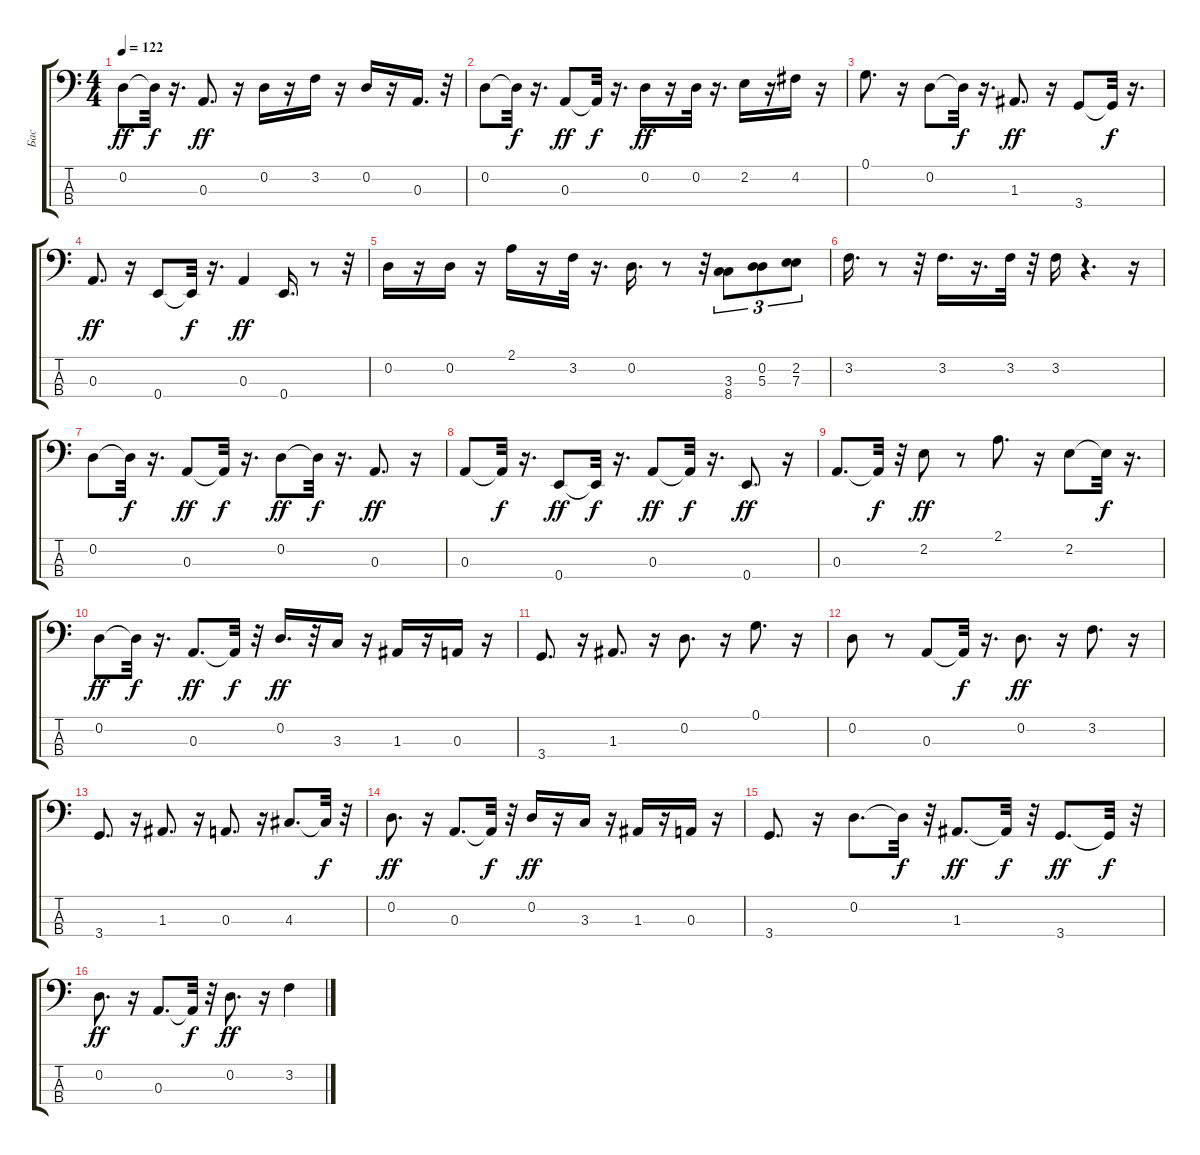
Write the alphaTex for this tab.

\track ("Бас" "Бас") {instrument fretlessbass}
\staff {score tabs}
\tuning (G2 D2 A1 E1) {hide}
\ts (4 4)
\tempo 122
\clef f4
\ks c
0.2.8{dy ff} 0.2{t}.32{dy f} r.16{d} 0.3.8{d dy ff} r.16 0.2.16 r.16 3.2.16 r.16 0.2.16 r.16 0.3.16{d} r.32 |
0.2.8 0.2{t}.32{dy f} r.16{d} 0.3.8{dy ff} 0.3{t}.32{dy f} r.16{d} 0.2.16{dy ff} r.16 0.2.32 r.16{d} 2.2.16 r.16 4.2.16 r.16 |
0.1.8{d} r.16 0.2.8 0.2{t}.32{dy f} r.16{d} 1.3.8{d dy ff} r.16 3.4.8 3.4{t}.32{dy f} r.16{d} |
0.3.8{d dy ff} r.16 0.4.8 0.4{t}.32{dy f} r.16{d} 0.3.4{dy ff} 0.4.16{d} r.8 r.32 |
0.2.16 r.16 0.2.16 r.16 2.1.16 r.16 3.2.32 r.16{d} 0.2.16{d} r.8 r.32 (3.3 8.4).8{tu (3 2)} (0.2 5.3).8{tu (3 2)} (2.2 7.3).8{tu (3 2)} |
3.2.16{d} r.8 r.32 3.2.16{d} r.16{d} 3.2.32 r.32 3.2.16 r.4{d} r.16 |
0.2.8 0.2{t}.32{dy f} r.16{d} 0.3.8{dy ff} 0.3{t}.32{dy f} r.16{d} 0.2.8{dy ff} 0.2{t}.32{dy f} r.16{d} 0.3.8{d dy ff} r.16 |
0.3.8 0.3{t}.32{dy f} r.16{d} 0.4.8{dy ff} 0.4{t}.32{dy f} r.16{d} 0.3.8{dy ff} 0.3{t}.32{dy f} r.16{d} 0.4.8{d dy ff} r.16 |
0.3.8{d} 0.3{t}.32{dy f} r.32 2.2.8{dy ff} r.8 2.1.8{d} r.16 2.2.8 2.2{t}.32{dy f} r.16{d} |
0.2.8{dy ff} 0.2{t}.32{dy f} r.16{d} 0.3.8{d dy ff} 0.3{t}.32{dy f} r.32 0.2.16{d dy ff} r.32 3.3.16 r.16 1.3.16 r.16 0.3.16 r.16 |
3.4.8{d} r.16 1.3.8{d} r.16 0.2.8{d} r.16 0.1.8{d} r.16 |
0.2.8 r.8 0.3.8 0.3{t}.32{dy f} r.16{d} 0.2.8{d dy ff} r.16 3.2.8{d} r.16 |
3.4.8{d} r.16 1.3.8{d} r.16 0.3.8{d} r.16 4.3.8{d} 4.3{t}.32{dy f} r.32 |
0.2.8{d dy ff} r.16 0.3.8{d} 0.3{t}.32{dy f} r.32 0.2.16{dy ff} r.16 3.3.16 r.16 1.3.16 r.16 0.3.16 r.16 |
3.4.8{d} r.16 0.2.8{d} 0.2{t}.32{dy f} r.32 1.3.8{d dy ff} 1.3{t}.32{dy f} r.32 3.4.8{d dy ff} 3.4{t}.32{dy f} r.32 |
0.2.8{d dy ff} r.16 0.3.8{d} 0.3{t}.32{dy f} r.32 0.2.8{d dy ff} r.16 3.2.4
